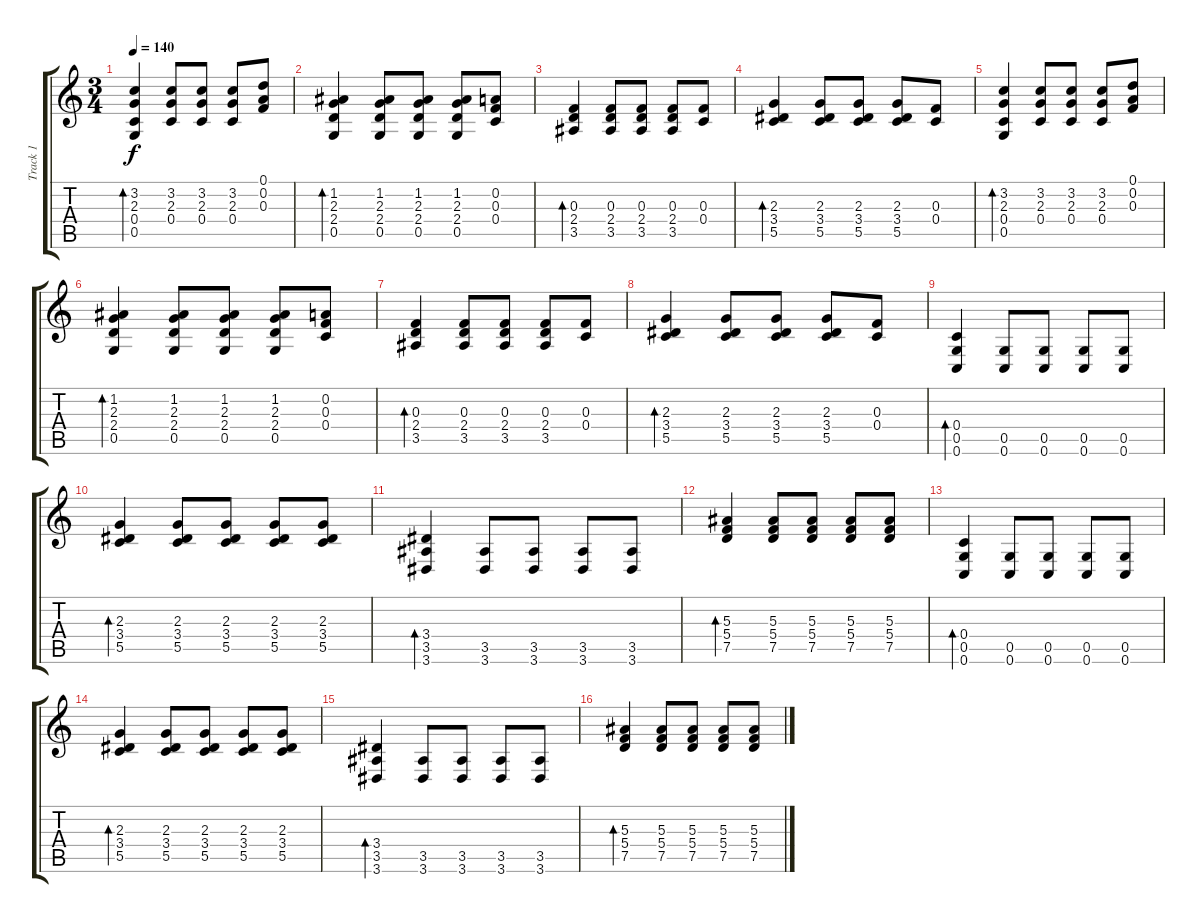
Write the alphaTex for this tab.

\track ("Track 1" "Track 1") {instrument distortionguitar}
\staff {score tabs}
\tuning (D4 A3 F3 C3 G2 C2) {hide}
\ts (3 4)
\tempo 140
\clef g2
\ks c
(3.2 2.3 0.4 0.5).4{bd 240 dy f volume 12} (3.2 2.3 0.4).8 (3.2 2.3 0.4).8 (3.2 2.3 0.4).8 (0.1 0.2 0.3).8 |
(1.2 2.3 2.4 0.5).4{bd 240} (1.2 2.3 2.4 0.5).8 (1.2 2.3 2.4 0.5).8 (1.2 2.3 2.4 0.5).8 (0.2 0.3 0.4).8 |
(0.3 2.4 3.5).4{bd 240} (0.3 2.4 3.5).8 (0.3 2.4 3.5).8 (0.3 2.4 3.5).8 (0.3 0.4).8 |
(2.3 3.4 5.5).4{bd 240} (2.3 3.4 5.5).8 (2.3 3.4 5.5).8 (2.3 3.4 5.5).8 (0.3 0.4).8 |
(3.2 2.3 0.4 0.5).4{bd 240} (3.2 2.3 0.4).8 (3.2 2.3 0.4).8 (3.2 2.3 0.4).8 (0.1 0.2 0.3).8 |
(1.2 2.3 2.4 0.5).4{bd 240} (1.2 2.3 2.4 0.5).8 (1.2 2.3 2.4 0.5).8 (1.2 2.3 2.4 0.5).8 (0.2 0.3 0.4).8 |
(0.3 2.4 3.5).4{bd 240} (0.3 2.4 3.5).8 (0.3 2.4 3.5).8 (0.3 2.4 3.5).8 (0.3 0.4).8 |
(2.3 3.4 5.5).4{bd 240} (2.3 3.4 5.5).8 (2.3 3.4 5.5).8 (2.3 3.4 5.5).8 (0.3 0.4).8 |
(0.4 0.5 0.6).4{bd 240} (0.5 0.6).8 (0.5 0.6).8 (0.5 0.6).8 (0.5 0.6).8 |
(2.3 3.4 5.5).4{bd 240} (2.3 3.4 5.5).8 (2.3 3.4 5.5).8 (2.3 3.4 5.5).8 (2.3 3.4 5.5).8 |
(3.4 3.5 3.6).4{bd 240} (3.5 3.6).8 (3.5 3.6).8 (3.5 3.6).8 (3.5 3.6).8 |
(5.3 5.4 7.5).4{bd 240} (5.3 5.4 7.5).8 (5.3 5.4 7.5).8 (5.3 5.4 7.5).8 (5.3 5.4 7.5).8 |
(0.4 0.5 0.6).4{bd 240} (0.5 0.6).8 (0.5 0.6).8 (0.5 0.6).8 (0.5 0.6).8 |
(2.3 3.4 5.5).4{bd 240} (2.3 3.4 5.5).8 (2.3 3.4 5.5).8 (2.3 3.4 5.5).8 (2.3 3.4 5.5).8 |
(3.4 3.5 3.6).4{bd 240} (3.5 3.6).8 (3.5 3.6).8 (3.5 3.6).8 (3.5 3.6).8 |
(5.3 5.4 7.5).4{bd 240} (5.3 5.4 7.5).8 (5.3 5.4 7.5).8 (5.3 5.4 7.5).8 (5.3 5.4 7.5).8
